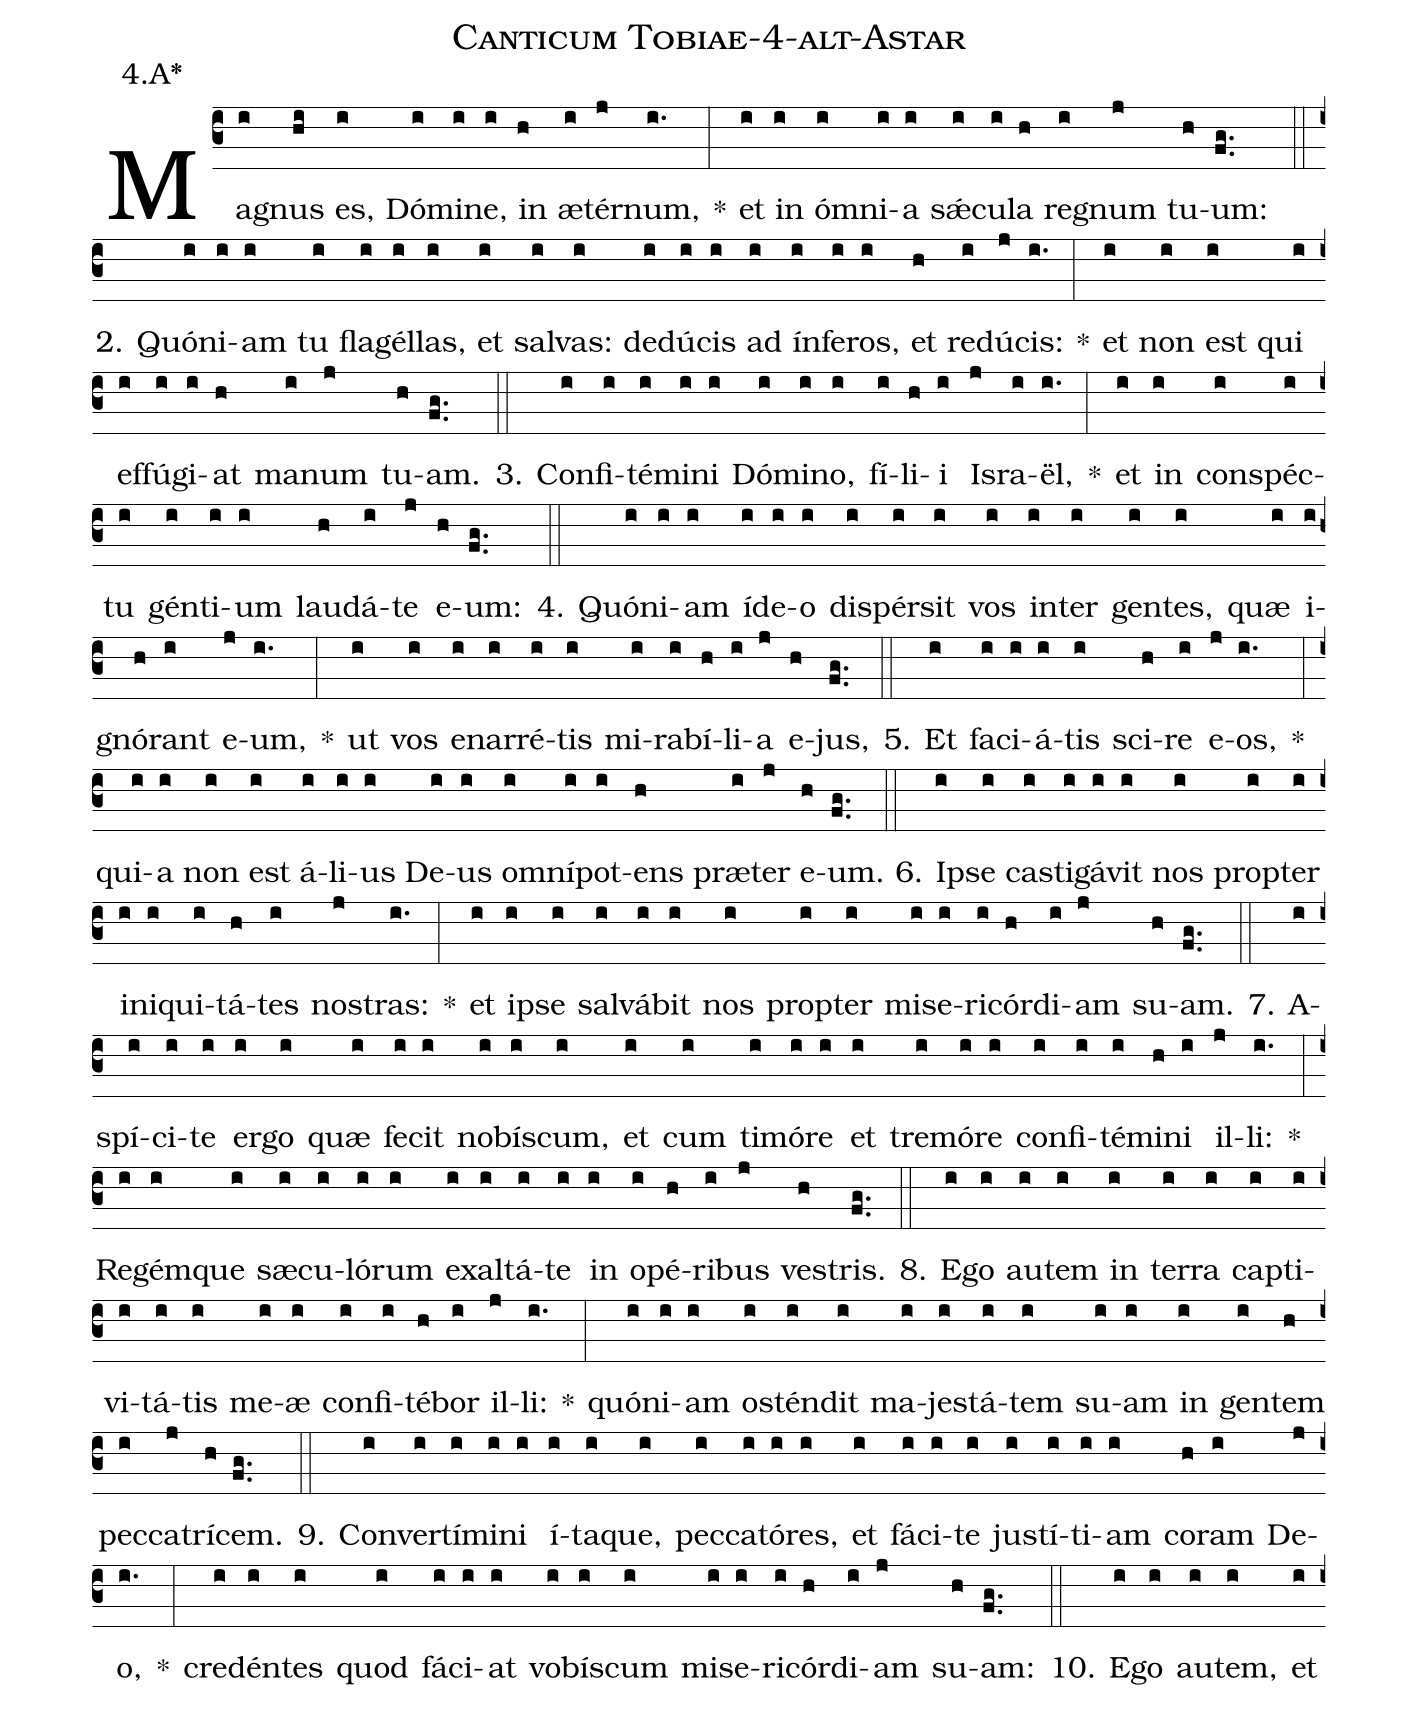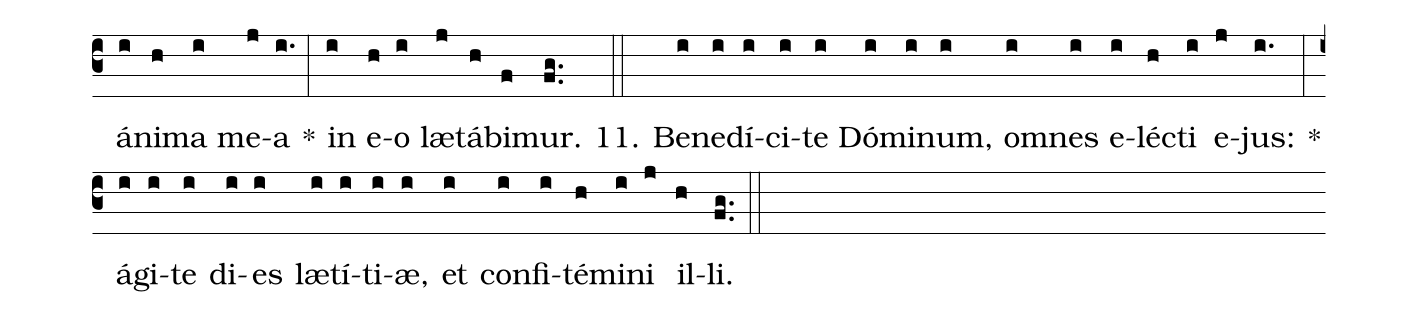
name: Canticum Tobiae-4-alt-Astar;
annotation: 4.A*;
%%
(c3)Ma(i)gnus(hi) es,(i) Dó(i)mi(i)ne,(i) in(h) æ(i)tér(j)num,(i.) *(:) et(i) in(i) óm(i)ni(i)a(i) sǽ(i)cu(i)la(h) re(i)gnum(j) tu(h)um:(fg..) (::)
2. Quón(i)i(i)am(i) tu(i) fla(i)gél(i)las,(i) et(i) sal(i)vas:(i) de(i)dú(i)cis(i) ad(i) ín(i)fe(i)ros,(i) et(h) re(i)dú(j)cis:(i.) *(:) et(i) non(i) est(i) qui(i) ef(i)fú(i)gi(i)at(h) ma(i)num(j) tu(h)am.(fg..) (::)
3. Con(i)fi(i)té(i)mi(i)ni(i) Dó(i)mi(i)no,(i) fí(i)li(h)i(i) Is(j)ra(i)ël,(i.) *(:) et(i) in(i) con(i)spéc(i)tu(i) gén(i)ti(i)um(i) lau(h)dá(i)te(j) e(h)um:(fg..) (::)
4. Quón(i)i(i)am(i) íd(i)e(i)o(i) di(i)spér(i)sit(i) vos(i) in(i)ter(i) gen(i)tes,(i) quæ(i) i(i)gnó(h)rant(i) e(j)um,(i.) *(:) ut(i) vos(i) e(i)nar(i)ré(i)tis(i) mi(i)ra(i)bí(h)li(i)a(j) e(h)jus,(fg..) (::)
5. Et(i) fa(i)ci(i)á(i)tis(i) sci(h)re(i) e(j)os,(i.) *(:) qui(i)a(i) non(i) est(i) á(i)li(i)us(i) De(i)us(i) om(i)ní(i)pot(i)ens(h) præ(i)ter(j) e(h)um.(fg..) (::)
6. Ip(i)se(i) cas(i)ti(i)gá(i)vit(i) nos(i) prop(i)ter(i) in(i)i(i)qui(i)tá(h)tes(i) nos(j)tras:(i.) *(:) et(i) ip(i)se(i) sal(i)vá(i)bit(i) nos(i) prop(i)ter(i) mi(i)se(i)ri(i)cór(h)di(i)am(j) su(h)am.(fg..) (::)
7. A(i)spí(i)ci(i)te(i) er(i)go(i) quæ(i) fe(i)cit(i) no(i)bís(i)cum,(i) et(i) cum(i) ti(i)mó(i)re(i) et(i) tre(i)mó(i)re(i) con(i)fi(i)té(i)mi(h)ni(i) il(j)li:(i.) *(:) Re(i)gém(i)que(i) sæ(i)cu(i)ló(i)rum(i) ex(i)al(i)tá(i)te(i) in(i) o(i)pé(h)ri(i)bus(j) ves(h)tris.(fg..) (::)
8. E(i)go(i) au(i)tem(i) in(i) ter(i)ra(i) cap(i)ti(i)vi(i)tá(i)tis(i) me(i)æ(i) con(i)fi(i)té(h)bor(i) il(j)li:(i.) *(:) quón(i)i(i)am(i) os(i)tén(i)dit(i) ma(i)jes(i)tá(i)tem(i) su(i)am(i) in(i) gen(i)tem(h) pec(i)ca(j)trí(h)cem.(fg..) (::)
9. Con(i)ver(i)tí(i)mi(i)ni(i) í(i)ta(i)que,(i) pec(i)ca(i)tó(i)res,(i) et(i) fá(i)ci(i)te(i) jus(i)tí(i)ti(i)am(i) co(h)ram(i) De(j)o,(i.) *(:) cre(i)dén(i)tes(i) quod(i) fá(i)ci(i)at(i) vo(i)bís(i)cum(i) mi(i)se(i)ri(i)cór(h)di(i)am(j) su(h)am:(fg..) (::)
10. E(i)go(i) au(i)tem,(i) et(i) á(i)ni(h)ma(i) me(j)a(i.) *(:) in(i) e(h)o(i) læ(j)tá(h)bi(f)mur.(fg..) (::)
11. Be(i)ne(i)dí(i)ci(i)te(i) Dó(i)mi(i)num,(i) om(i)nes(i) e(i)léc(h)ti(i) e(j)jus:(i.) *(:) á(i)gi(i)te(i) di(i)es(i) læ(i)tí(i)ti(i)æ,(i) et(i) con(i)fi(i)té(h)mi(i)ni(j) il(h)li.(fg..) (::)
